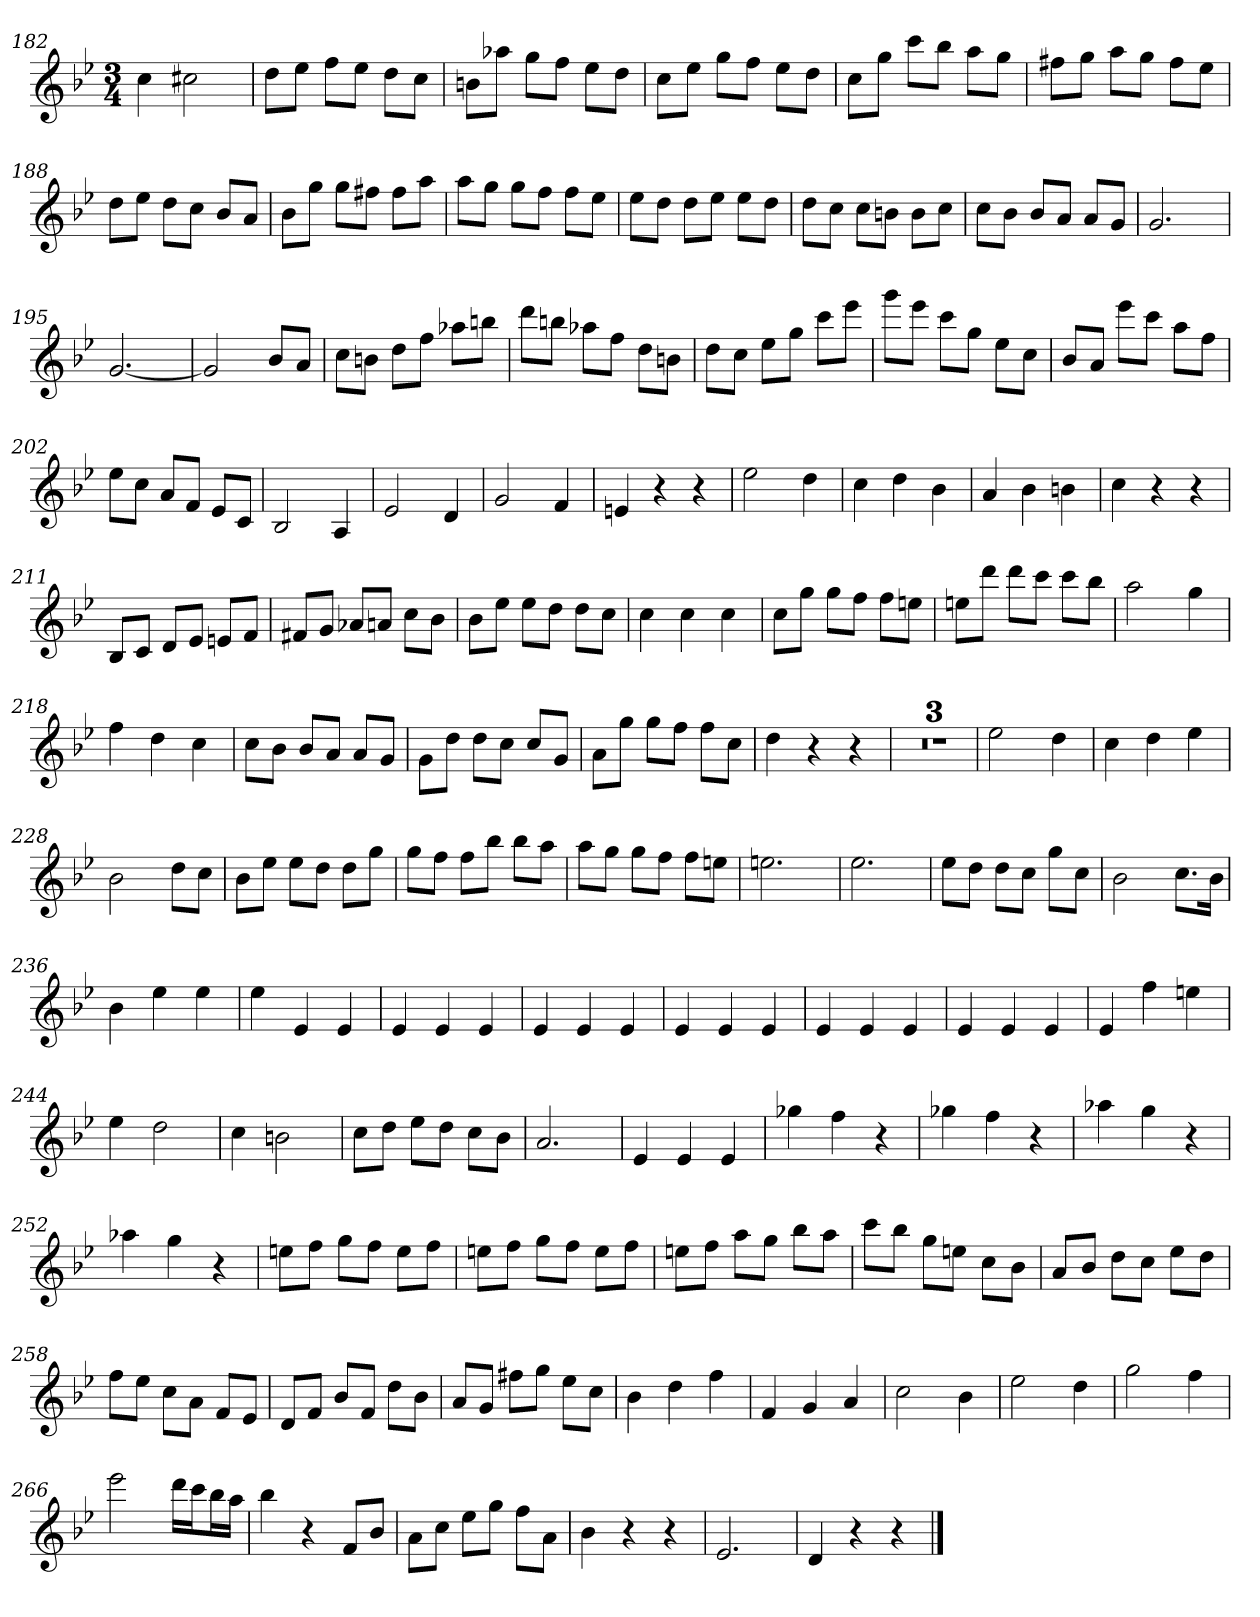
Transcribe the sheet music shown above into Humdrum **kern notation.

**kern
*part1
*staff1
*clefG2
*k[b-e-]
*B-:
*M3/4
=182
4cc
2cc#X
=183
8dd\L
8ee-\J
8ff\L
8ee-\J
8dd\L
8cc\J
=184
8bn\L
8aa-X\J
8gg\L
8ff\J
8ee-\L
8dd\J
=185
8cc\L
8ee-\J
8gg\L
8ff\J
8ee-\L
8dd\J
=186
8cc\L
8gg\J
8ccc\L
8bb-\J
8aa\L
8gg\J
=187
8ff#X\L
8gg\J
8aa\L
8gg\J
8ff#\L
8ee-\J
=188
8dd\L
8ee-\J
8dd\L
8cc\J
8b-/L
8a/J
=189
8b-\L
8gg\J
8gg\L
8ff#X\J
8ff#\L
8aa\J
=190
8aa\L
8gg\J
8gg\L
8ff\J
8ff\L
8ee-\J
=191
8ee-\L
8dd\J
8dd\L
8ee-\J
8ee-\L
8dd\J
=192
8dd\L
8cc\J
8cc\L
8bn\J
8b\L
8cc\J
=193
8cc\L
8b-\J
8b-/L
8a/J
8a/L
8g/J
=194
2.g
=195
[2.g
=196
2g]
8b-/L
8a/J
=197
8cc\L
8bn\J
8dd\L
8ff\J
8aa-X\L
8bbn\J
=198
8ddd\L
8bbn\J
8aa-X\L
8ff\J
8dd\L
8bn\J
=199
8dd\L
8cc\J
8ee-\L
8gg\J
8ccc\L
8eee-\J
=200
8ggg\L
8eee-\J
8ccc\L
8gg\J
8ee-\L
8cc\J
=201
8b-/L
8a/J
8eee-\L
8ccc\J
8aa\L
8ff\J
=202
8ee-\L
8cc\J
8a/L
8f/J
8e-/L
8c/J
=203
2B-
4A
=204
2e-
4d
=205
2g
4f
=206
4en
4r
4r
=207
2ee-
4dd
=208
4cc
4dd
4b-
=209
4a
4b-
4bn
=210
4cc
4r
4r
=211
8B-/L
8c/J
8d/L
8e-/J
8en/L
8f/J
=212
8f#X/L
8g/J
8a-X/L
8an/J
8cc\L
8b-\J
=213
8b-\L
8ee-\J
8ee-\L
8dd\J
8dd\L
8cc\J
=214
4cc
4cc
4cc
=215
8cc\L
8gg\J
8gg\L
8ff\J
8ff\L
8een\J
=216
8een\L
8ddd\J
8ddd\L
8ccc\J
8ccc\L
8bb-\J
=217
2aa
4gg
=218
4ff
4dd
4cc
=219
8cc\L
8b-\J
8b-/L
8a/J
8a/L
8g/J
=220
8g\L
8dd\J
8dd\L
8cc\J
8cc/L
8g/J
=221
8a\L
8gg\J
8gg\L
8ff\J
8ff\L
8cc\J
=222
4dd
4r
4r
=223
2.r
=224
2.r
=225
2.r
=226
2ee-
4dd
=227
4cc
4dd
4ee-
=228
2b-
8dd\L
8cc\J
=229
8b-\L
8ee-\J
8ee-\L
8dd\J
8dd\L
8gg\J
=230
8gg\L
8ff\J
8ff\L
8bb-\J
8bb-\L
8aa\J
=231
8aa\L
8gg\J
8gg\L
8ff\J
8ff\L
8een\J
=232
2.een
=233
2.ee-
=234
8ee-\L
8dd\J
8dd\L
8cc\J
8gg\L
8cc\J
=235
2b-
8.cc\L
16b-\Jk
=236
4b-
4ee-
4ee-
=237
4ee-
4e-
4e-
=238
4e-
4e-
4e-
=239
4e-
4e-
4e-
=240
4e-
4e-
4e-
=241
4e-
4e-
4e-
=242
4e-
4e-
4e-
=243
4e-
4ff
4een
=244
4ee-
2dd
=245
4cc
2bn
=246
8cc\L
8dd\J
8ee-\L
8dd\J
8cc\L
8b-\J
=247
2.a
=248
4e-
4e-
4e-
=249
4gg-X
4ff
4r
=250
4gg-X
4ff
4r
=251
4aa-X
4gg
4r
=252
4aa-X
4gg
4r
=253
8een\L
8ff\J
8gg\L
8ff\J
8ee\L
8ff\J
=254
8een\L
8ff\J
8gg\L
8ff\J
8ee\L
8ff\J
=255
8een\L
8ff\J
8aa\L
8gg\J
8bb-\L
8aa\J
=256
8ccc\L
8bb-\J
8gg\L
8een\J
8cc\L
8b-\J
=257
8a/L
8b-/J
8dd\L
8cc\J
8ee-\L
8dd\J
=258
8ff\L
8ee-\J
8cc\L
8a\J
8f/L
8e-/J
=259
8d/L
8f/J
8b-/L
8f/J
8dd\L
8b-\J
=260
8a/L
8g/J
8ff#X\L
8gg\J
8ee-\L
8cc\J
=261
4b-
4dd
4ff
=262
4f
4g
4a
=263
2cc
4b-
=264
2ee-
4dd
=265
2gg
4ff
=266
2eee-
16ddd\LL
16ccc\J
16bb-\L
16aa\JJ
=267
4bb-
4r
8f/L
8b-/J
=268
8a\L
8cc\J
8ee-\L
8gg\J
8ff\L
8a\J
=269
4b-
4r
4r
=270
2.e-
=271
4d
4r
4r
==
*-
